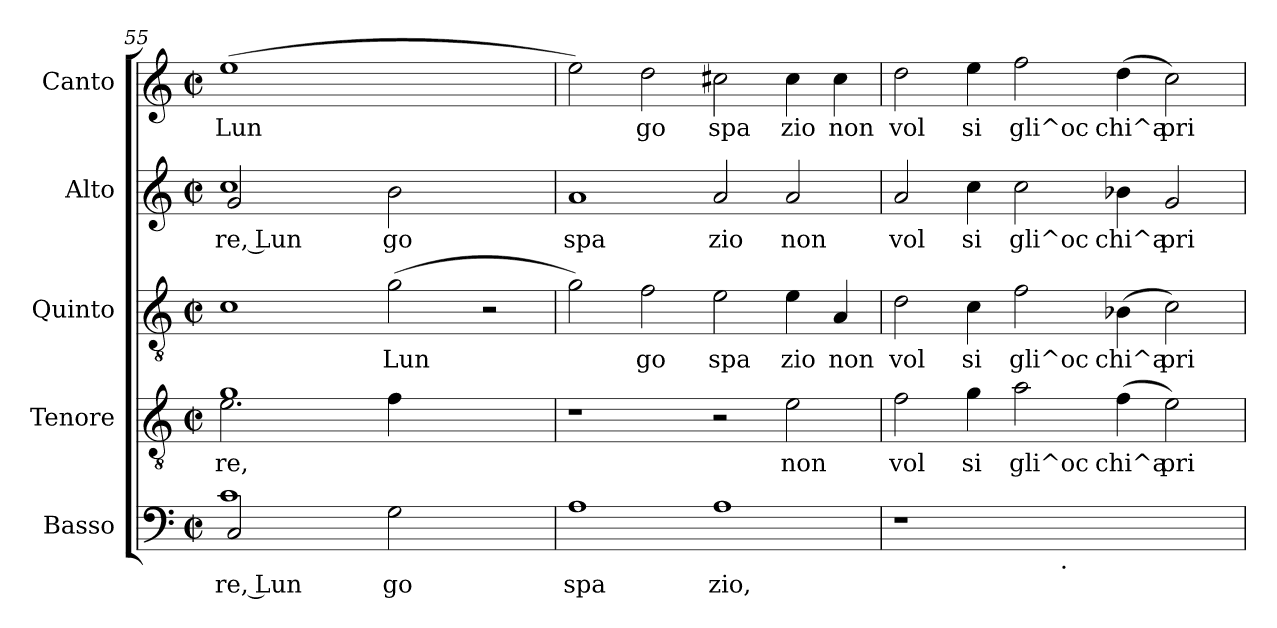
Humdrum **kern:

**kern	**text	**kern	**text	**kern	**text	**kern	**text	**kern	**text
*part5	*part5	*part4	*part4	*part3	*part3	*part2	*part2	*part1	*part1
*staff5	*staff5	*staff4	*staff4	*staff3	*staff3	*staff2	*staff2	*staff1	*staff1
*I"Basso	*	*I"Tenore	*	*I"Quinto	*	*I"Alto	*	*I"Canto	*
*I'Basso	*	*I'Tenore	*	*I'Quinto	*	*I'Alto	*	*I'Canto	*
!!LO:PB:g=z
*clefF4	*	*clefGv2	*	*clefGv2	*	*clefG2	*	*clefG2	*
*k[]	*	*k[]	*	*k[]	*	*k[]	*	*k[]	*
*C:	*	*C:	*	*C:	*	*C:	*	*C:	*
*M2/2	*	*M2/2	*	*M2/2	*	*M2/2	*	*M2/2	*
*met(c|)	*	*met(c|)	*	*met(c|)	*	*met(c|)	*	*met(c|)	*
=55	=55	=55	=55	=55	=55	=55	=55	=55	=55
*^	*	*	*	*	*	*	*	*	*
!	!	!LO:LY:b:cj	!	!LO:LY:b:cj	!	!	!	!LO:LY:b:cj	!	!LO:LY:a:cj
*	*	*	*^	*	*	*	*^	*	*	*
1c	2C/	-re, Lun	1g	2.e\	re,	1c	.	1cc	2g/	re, Lun	(>1ee	Lun
.	2ryy	.	.	.	.	.	.	.	2ryy	.	.	.
.	.	.	.	2.ryy	.	.	.	.	.	.	.	.
!	!	!LO:LY:b:cj	!	!	!LO:LY:b:cj	!	!LO:LY:b:cj	!	!	!LO:LY:b:cj	!	!
2G\	1ryy	go	4f\	.	.	(>2g\	Lun	2b\	1ryy	go	1ryy	.
.	.	.	2.ryy	.	.	.	.	.	.	.	.	.
2ryy	.	.	.	2ryy	.	2r	.	2ryy	.	.	.	.
*v	*v	*	*	*	*	*	*	*v	*v	*	*	*
=56	=56	=56	=56	=56	=56	=56	=56	=56	=56	=56
!	!LO:LY:b:cj	!	!	!	!	!LO:LY:b:cj	!	!LO:LY:b:cj	!	!LO:LY:a:cj
*	*	*v	*v	*	*	*	*	*	*	*
1A	spa	1r	.	2g\)	.	1a	spa	2ee\)	.
!	!	!	!	!	!LO:LY:b:cj	!	!	!	!LO:LY:a:cj
.	.	.	.	2f\	go	.	.	2dd\	go
!	!LO:LY:b:cj	!	!	!	!LO:LY:b:cj	!	!LO:LY:b:cj	!	!LO:LY:a:cj
1A	zio,	2r	.	2e\	spa	2a/	zio	2cc#X\	spa
!	!	!	!LO:LY:b:cj	!	!LO:LY:b:cj	!	!LO:LY:b:cj	!	!LO:LY:a:cj
.	.	2e\	non	4e\	zio	2a/	non	4cc#\	zio
!	!	!	!	!	!LO:LY:b:cj	!	!	!	!LO:LY:a:cj
.	.	.	.	4A/	non	.	.	4cc#\	non
=57	=57	=57	=57	=57	=57	=57	=57	=57	=57
!	!	!	!LO:LY:b:cj	!	!LO:LY:b:cj	!	!LO:LY:b:cj	!	!LO:LY:a:cj
*^	*	*	*	*	*	*	*	*	*
1r	2ryy	.	2f\	vol	2d\	vol	2a/	vol	2dd\	vol
!	!	!	!	!LO:LY:b:cj	!	!LO:LY:b:cj	!	!LO:LY:b:cj	!	!LO:LY:a:cj
.	4ryy	.	4g\	si	4c\	si	4cc\	si	4ee\	si
!	!	!	!	!LO:LY:b:cj	!	!LO:LY:b:cj	!	!LO:LY:b:cj	!	!LO:LY:a:cj
.	8...ryy	.	2a\	gli^oc	2f\	gli^oc	2cc\	gli^oc	2ff\	gli^oc
!	!LO:TX:b:t=.	!	!	!	!	!	!	!	!	!
.	1ryy	.	.	.	.	.	.	.	.	.
1ryy	.	.	.	.	.	.	.	.	.	.
!	!	!	!	!LO:LY:b:cj	!	!LO:LY:b:cj	!	!LO:LY:b:cj	!	!LO:LY:a:cj
.	.	.	(<4f\	chi^a	(<4B-X\	chi^a	4b-X\	chi^a	(<4dd\	chi^a
!	!	!	!	!LO:LY:b:cj	!	!LO:LY:b:cj	!	!LO:LY:b:cj	!	!LO:LY:a:cj
.	.	.	2e\)	pri	2c\)	pri	2g/	pri	2cc\)	pri
.	64ryy	.	.	.	.	.	.	.	.	.
*v	*v	*	*	*	*	*	*	*	*	*
=	=	=	=	=	=	=	=	=	=
*-	*-	*-	*-	*-	*-	*-	*-	*-	*-
